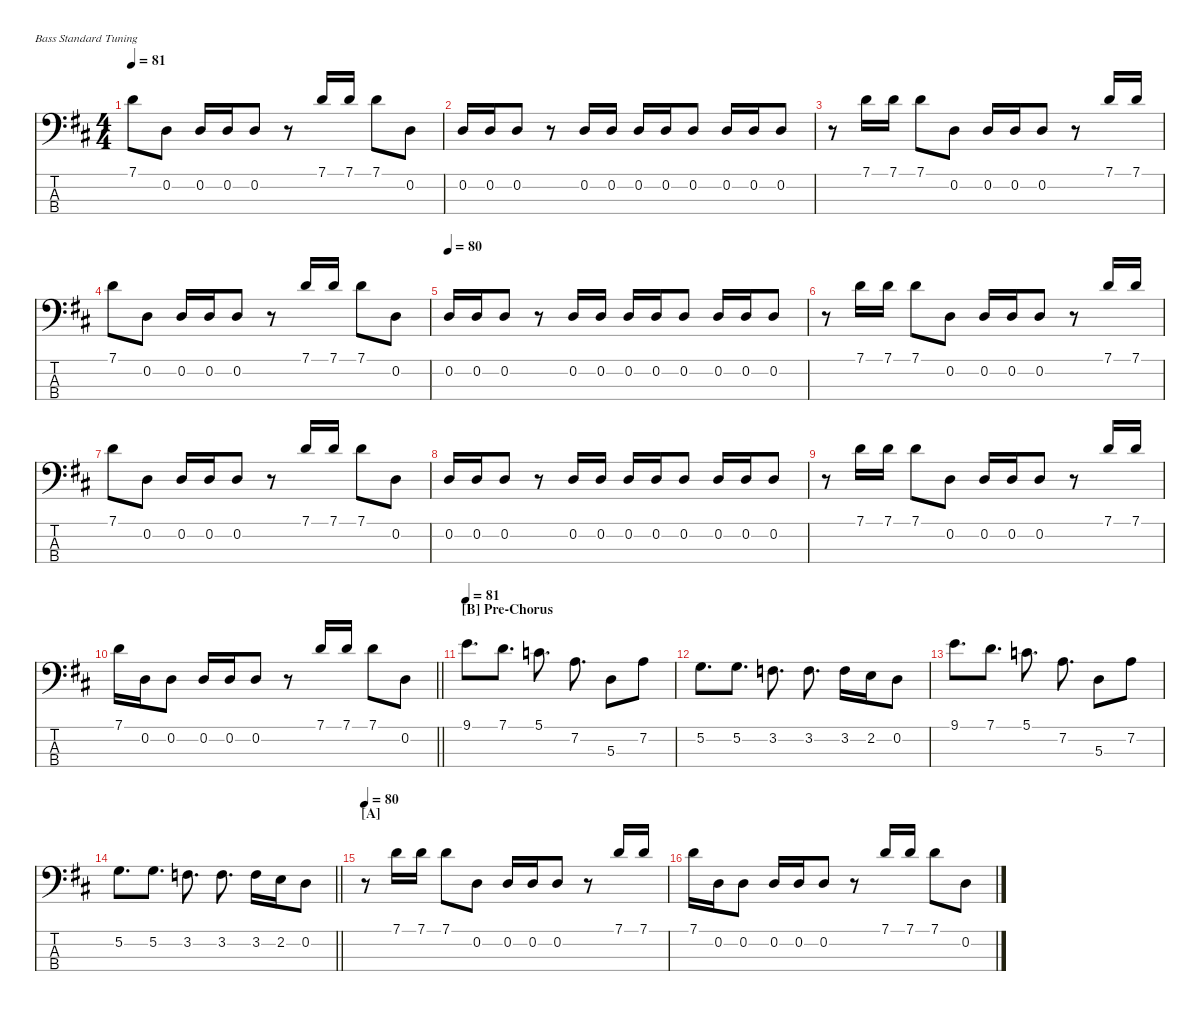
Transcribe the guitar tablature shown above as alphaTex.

\defaultSystemsLayout 4
\hideDynamics
\bracketExtendMode nobrackets
\singleTrackTrackNamePolicy hidden
\multiTrackTrackNamePolicy hidden
\otherSystemsTrackNameOrientation horizontal
\track ("Bass " "E-Bass") {defaultSystemsLayout 8 instrument electricbassfinger}
\staff {score tabs}
\tuning (G2 D2 A1 E1)
\ts (4 4)
\tempo 81
\clef f4
\ks d
7.1{acc forcenatural}.8{dy f beam Down} 0.2{acc forcenatural}.8{beam Down} 0.2{acc forcenatural}.16{beam Up} 0.2{acc forcenatural}.16{beam Up} 0.2{acc forcenatural}.8{beam Up} r.8{beam Up} 7.1{acc forcenatural}.16{beam Down} 7.1{acc forcenatural}.16{beam Down} 7.1{acc forcenatural}.8{beam Down} 0.2{acc forcenatural}.8{beam Down} |
0.2{acc forcenatural}.16{beam Up} 0.2{acc forcenatural}.16{beam Up} 0.2{acc forcenatural}.8{beam Up} r.8{beam Up} 0.2{acc forcenatural}.16{beam Up} 0.2{acc forcenatural}.16{beam Up} 0.2{acc forcenatural}.16{beam Up} 0.2{acc forcenatural}.16{beam Up} 0.2{acc forcenatural}.8{beam Up} 0.2{acc forcenatural}.16{beam Up} 0.2{acc forcenatural}.16{beam Up} 0.2{acc forcenatural}.8{beam Up} |
r.8{beam Down} 7.1{acc forcenatural}.16{beam Down} 7.1{acc forcenatural}.16{beam Down} 7.1{acc forcenatural}.8{beam Down} 0.2{acc forcenatural}.8{beam Down} 0.2{acc forcenatural}.16{beam Up} 0.2{acc forcenatural}.16{beam Up} 0.2{acc forcenatural}.8{beam Up} r.8{beam Up} 7.1{acc forcenatural}.16{beam Down} 7.1{acc forcenatural}.16{beam Down} |
7.1{acc forcenatural}.8{beam Down} 0.2{acc forcenatural}.8{beam Down} 0.2{acc forcenatural}.16{beam Up} 0.2{acc forcenatural}.16{beam Up} 0.2{acc forcenatural}.8{beam Up} r.8{beam Up} 7.1{acc forcenatural}.16{beam Down} 7.1{acc forcenatural}.16{beam Down} 7.1{acc forcenatural}.8{beam Down} 0.2{acc forcenatural}.8{beam Down} |
\tempo 80
0.2{acc forcenatural}.16{beam Up} 0.2{acc forcenatural}.16{beam Up} 0.2{acc forcenatural}.8{beam Up} r.8{beam Up} 0.2{acc forcenatural}.16{beam Up} 0.2{acc forcenatural}.16{beam Up} 0.2{acc forcenatural}.16{beam Up} 0.2{acc forcenatural}.16{beam Up} 0.2{acc forcenatural}.8{beam Up} 0.2{acc forcenatural}.16{beam Up} 0.2{acc forcenatural}.16{beam Up} 0.2{acc forcenatural}.8{beam Up} |
r.8{beam Down} 7.1{acc forcenatural}.16{beam Down} 7.1{acc forcenatural}.16{beam Down} 7.1{acc forcenatural}.8{beam Down} 0.2{acc forcenatural}.8{beam Down} 0.2{acc forcenatural}.16{beam Up} 0.2{acc forcenatural}.16{beam Up} 0.2{acc forcenatural}.8{beam Up} r.8{beam Up} 7.1{acc forcenatural}.16{beam Down} 7.1{acc forcenatural}.16{beam Down} |
7.1{acc forcenatural}.8{beam Down} 0.2{acc forcenatural}.8{beam Down} 0.2{acc forcenatural}.16{beam Up} 0.2{acc forcenatural}.16{beam Up} 0.2{acc forcenatural}.8{beam Up} r.8{beam Up} 7.1{acc forcenatural}.16{beam Down} 7.1{acc forcenatural}.16{beam Down} 7.1{acc forcenatural}.8{beam Down} 0.2{acc forcenatural}.8{beam Down} |
0.2{acc forcenatural}.16{beam Up} 0.2{acc forcenatural}.16{beam Up} 0.2{acc forcenatural}.8{beam Up} r.8{beam Up} 0.2{acc forcenatural}.16{beam Up} 0.2{acc forcenatural}.16{beam Up} 0.2{acc forcenatural}.16{beam Up} 0.2{acc forcenatural}.16{beam Up} 0.2{acc forcenatural}.8{beam Up} 0.2{acc forcenatural}.16{beam Up} 0.2{acc forcenatural}.16{beam Up} 0.2{acc forcenatural}.8{beam Up} |
r.8{beam Down} 7.1{acc forcenatural}.16{beam Down} 7.1{acc forcenatural}.16{beam Down} 7.1{acc forcenatural}.8{beam Down} 0.2{acc forcenatural}.8{beam Down} 0.2{acc forcenatural}.16{beam Up} 0.2{acc forcenatural}.16{beam Up} 0.2{acc forcenatural}.8{beam Up} r.8{beam Up} 7.1{acc forcenatural}.16{beam Down} 7.1{acc forcenatural}.16{beam Down} |
\barLineRight lightlight
7.1{acc forcenatural}.16{beam Down} 0.2{acc forcenatural}.16{beam Down} 0.2{acc forcenatural}.8{beam Down} 0.2{acc forcenatural}.16{beam Up} 0.2{acc forcenatural}.16{beam Up} 0.2{acc forcenatural}.8{beam Up} r.8{beam Up} 7.1{acc forcenatural}.16{beam Down} 7.1{acc forcenatural}.16{beam Down} 7.1{acc forcenatural}.8{beam Down} 0.2{acc forcenatural}.8{beam Down} |
\section ("B" "Pre-Chorus")
\tempo 81
9.1{acc forcenatural}.8{d beam Down} 7.1{acc forcenatural}.8{d beam Down} 5.1{acc forcenatural}.8{d beam Down} 7.2{acc forcenatural}.8{d beam Down} 5.3{acc forcenatural}.8{beam Down} 7.2{acc forcenatural}.8{beam Down} |
5.2{acc forcenatural}.8{d beam Down} 5.2{acc forcenatural}.8{d beam Down} 3.2{acc forcenatural}.8{d beam Down} 3.2{acc forcenatural}.8{d beam Down} 3.2{acc forcenatural}.16{beam Down} 2.2{acc forcenatural}.16{beam Down} 0.2{acc forcenatural}.8{beam Down} |
9.1{acc forcenatural}.8{d beam Down} 7.1{acc forcenatural}.8{d beam Down} 5.1{acc forcenatural}.8{d beam Down} 7.2{acc forcenatural}.8{d beam Down} 5.3{acc forcenatural}.8{beam Down} 7.2{acc forcenatural}.8{beam Down} |
\barLineRight lightlight
5.2{acc forcenatural}.8{d beam Down} 5.2{acc forcenatural}.8{d beam Down} 3.2{acc forcenatural}.8{d beam Down} 3.2{acc forcenatural}.8{d beam Down} 3.2{acc forcenatural}.16{beam Down} 2.2{acc forcenatural}.16{beam Down} 0.2{acc forcenatural}.8{beam Down} |
\section ("A" "")
\tempo 80
r.8{beam Down} 7.1{acc forcenatural}.16{beam Down} 7.1{acc forcenatural}.16{beam Down} 7.1{acc forcenatural}.8{beam Down} 0.2{acc forcenatural}.8{beam Down} 0.2{acc forcenatural}.16{beam Up} 0.2{acc forcenatural}.16{beam Up} 0.2{acc forcenatural}.8{beam Up} r.8{beam Up} 7.1{acc forcenatural}.16{beam Down} 7.1{acc forcenatural}.16{beam Down} |
7.1{acc forcenatural}.16{beam Down} 0.2{acc forcenatural}.16{beam Down} 0.2{acc forcenatural}.8{beam Down} 0.2{acc forcenatural}.16{beam Up} 0.2{acc forcenatural}.16{beam Up} 0.2{acc forcenatural}.8{beam Up} r.8{beam Up} 7.1{acc forcenatural}.16{beam Down} 7.1{acc forcenatural}.16{beam Down} 7.1{acc forcenatural}.8{beam Down} 0.2{acc forcenatural}.8{beam Down}
